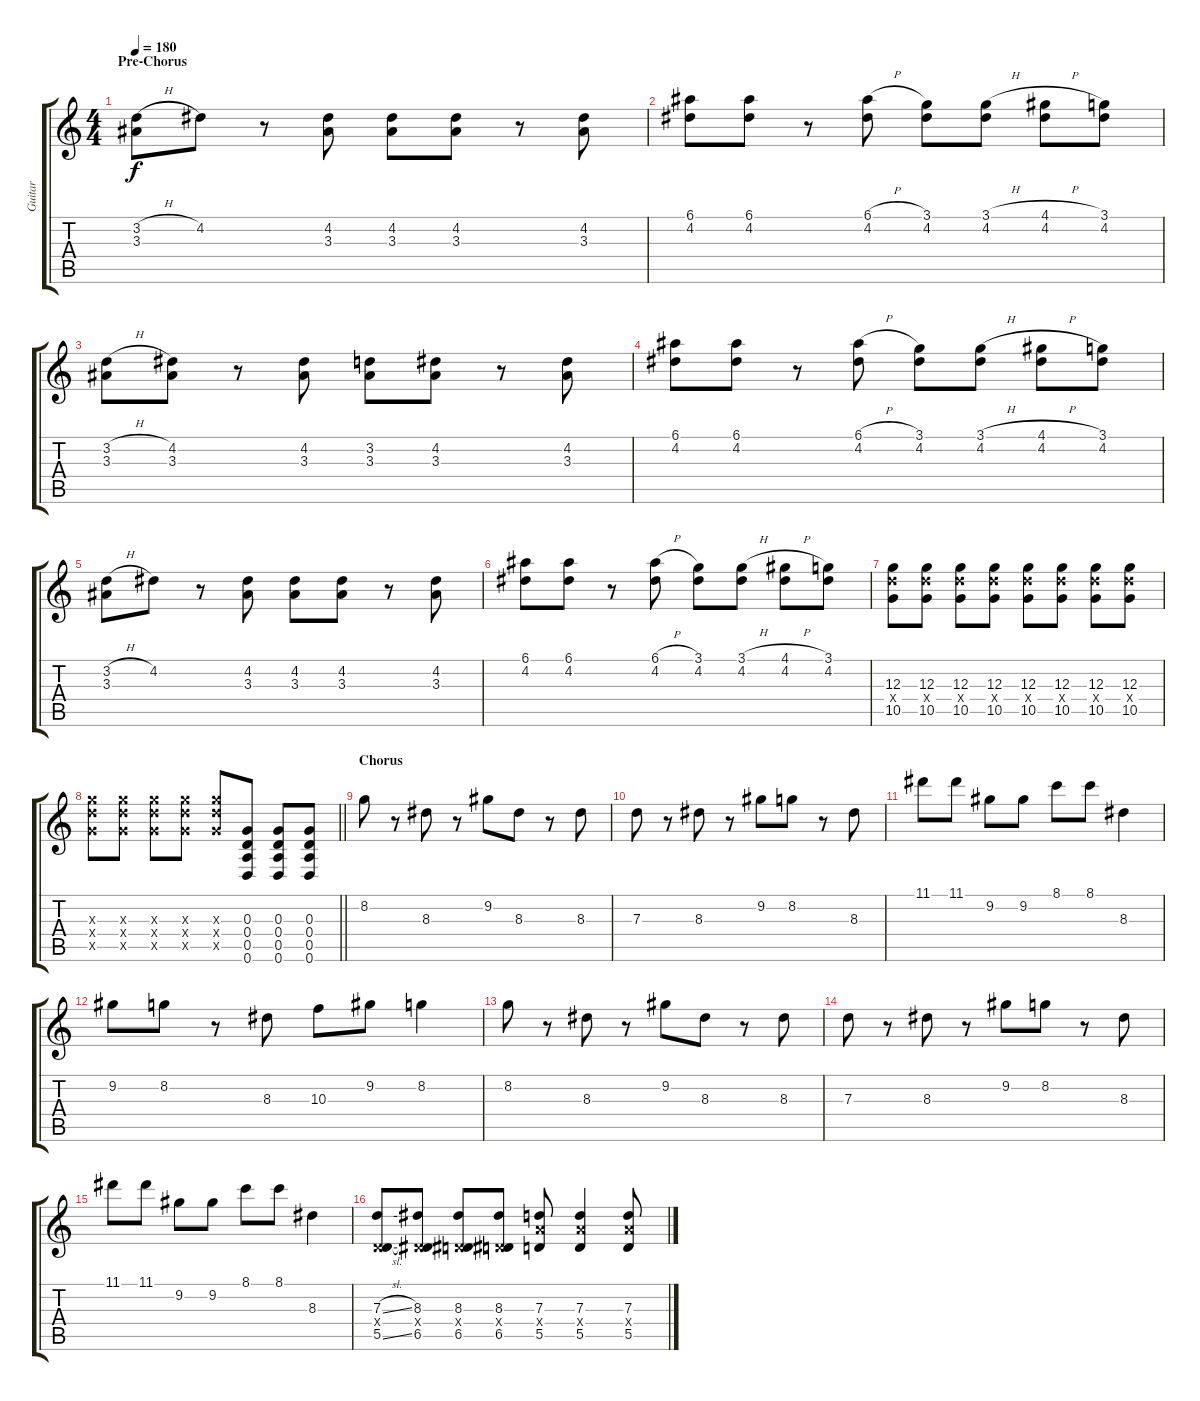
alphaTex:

\track ("Guitar" "Guitar") {instrument distortionguitar}
\staff {score tabs}
\tuning (E4 B3 G3 D3 A2 D2) {hide}
\ts (4 4)
\section ("" "Pre-Chorus")
\tempo 180
\clef g2
\ks c
(3.2{h} 3.3).8{dy f volume 10 balance 2} 4.2.8 r.8 (4.2 3.3).8 (4.2 3.3).8 (4.2 3.3).8 r.8 (4.2 3.3).8 |
(6.1 4.2).8 (6.1 4.2).8 r.8 (6.1{h} 4.2).8 (3.1 4.2).8 (3.1{h} 4.2).8 (4.1{h} 4.2).8 (3.1 4.2).8 |
(3.2{h} 3.3).8 (4.2 3.3).8 r.8 (4.2 3.3).8 (3.2 3.3).8 (4.2 3.3).8 r.8 (4.2 3.3).8 |
(6.1 4.2).8 (6.1 4.2).8 r.8 (6.1{h} 4.2).8 (3.1 4.2).8 (3.1{h} 4.2).8 (4.1{h} 4.2).8 (3.1 4.2).8 |
(3.2{h} 3.3).8 4.2.8 r.8 (4.2 3.3).8 (4.2 3.3).8 (4.2 3.3).8 r.8 (4.2 3.3).8 |
(6.1 4.2).8 (6.1 4.2).8 r.8 (6.1{h} 4.2).8 (3.1 4.2).8 (3.1{h} 4.2).8 (4.1{h} 4.2).8 (3.1 4.2).8 |
(12.3 12.4{x} 10.5).8{volume 11 balance 8} (12.3 12.4{x} 10.5).8 (12.3 12.4{x} 10.5).8 (12.3 12.4{x} 10.5).8 (12.3 12.4{x} 10.5).8 (12.3 12.4{x} 10.5).8 (12.3 12.4{x} 10.5).8 (12.3 12.4{x} 10.5).8 |
\barLineRight lightlight
(12.3{x} 12.4{x} 10.5{x}).8 (12.3{x} 12.4{x} 10.5{x}).8 (12.3{x} 12.4{x} 10.5{x}).8 (12.3{x} 12.4{x} 10.5{x}).8 (12.3{x} 12.4{x} 10.5{x}).8 (0.3 0.4 0.5 0.6).8 (0.3 0.4 0.5 0.6).8 (0.3 0.4 0.5 0.6).8 |
\section ("" "Chorus")
8.2.8{volume 9 balance 10} r.8 8.3.8 r.8 9.2.8 8.3.8 r.8 8.3.8 |
7.3.8 r.8 8.3.8 r.8 9.2.8 8.2.8 r.8 8.3.8 |
11.1.8 11.1.8 9.2.8 9.2.8 8.1.8 8.1.8 8.3.4 |
9.2.8 8.2.8 r.8 8.3.8 10.3.8 9.2.8 8.2.4 |
8.2.8 r.8 8.3.8 r.8 9.2.8 8.3.8 r.8 8.3.8 |
7.3.8 r.8 8.3.8 r.8 9.2.8 8.2.8 r.8 8.3.8 |
11.1.8 11.1.8 9.2.8 9.2.8 8.1.8 8.1.8 8.3.4 |
(7.3{sl} 0.4{x} 5.5{sl}).8 (8.3 0.4{x} 6.5).8 (8.3 0.4{x} 6.5).8 (8.3 0.4{x} 6.5).8 (7.3 7.4{x} 5.5).8 (7.3 7.4{x} 5.5).4 (7.3 7.4{x} 5.5).8
